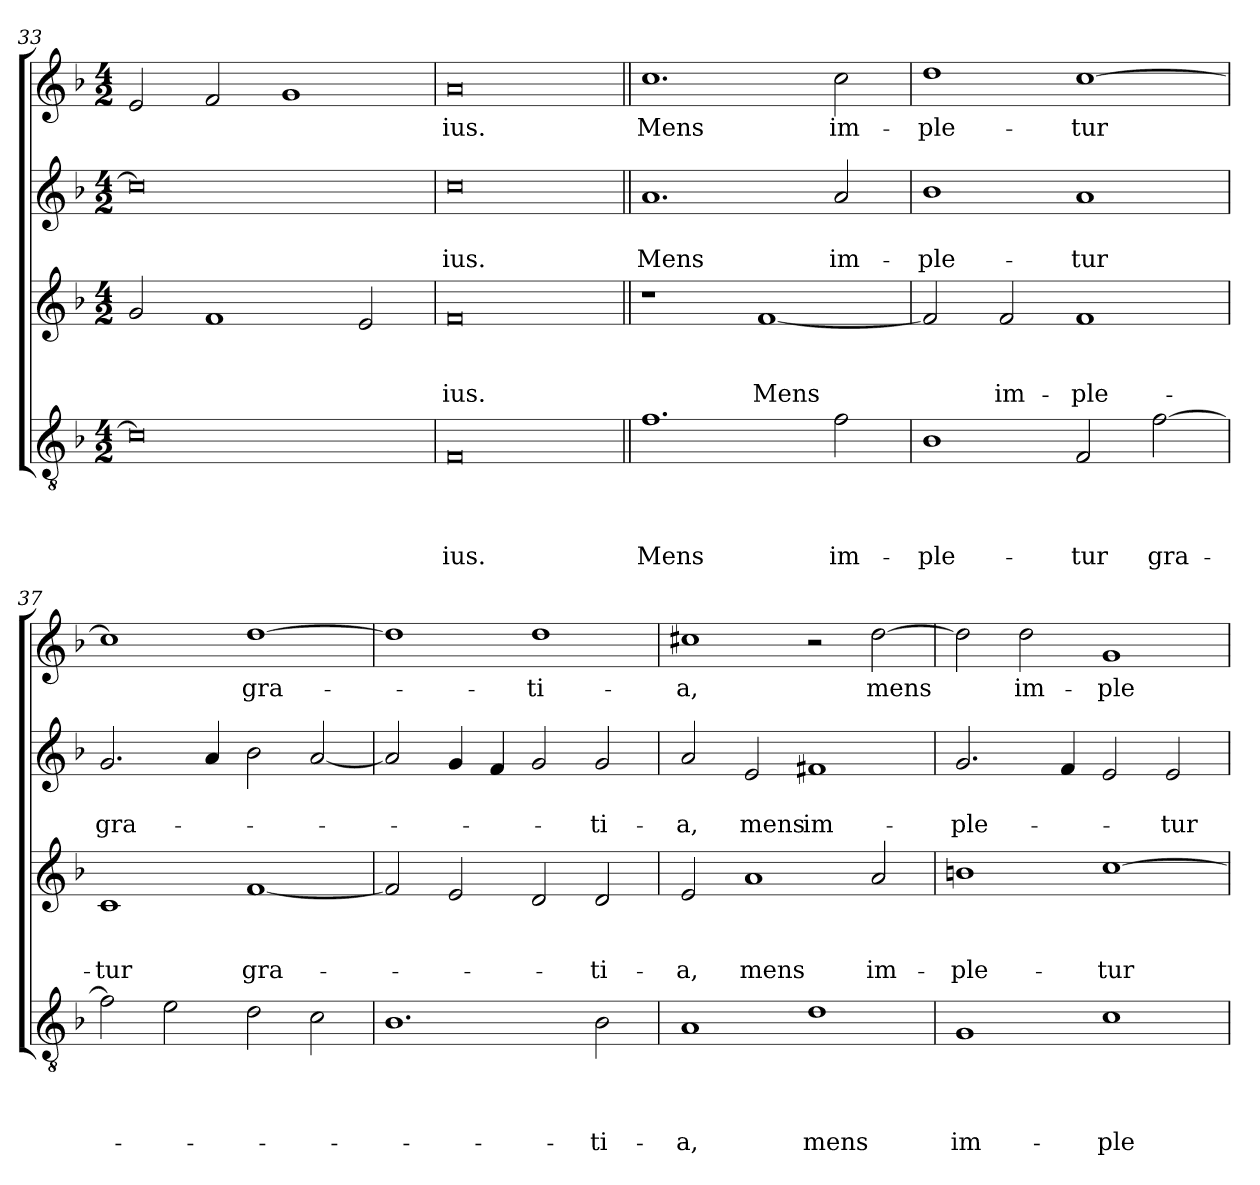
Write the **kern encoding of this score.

**kern	**text	**text	**text	**text	**kern	**text	**text	**text	**kern	**text	**text	**kern	**text
*part4	*part4	*part4	*part4	*part4	*part3	*part3	*part3	*part3	*part2	*part2	*part2	*part1	*part1
*staff4	*staff4	*staff4	*staff4	*staff4	*staff3	*staff3	*staff3	*staff3	*staff2	*staff2	*staff2	*staff1	*staff1
*clefGv2	*	*	*	*	*clefG2	*	*	*	*clefG2	*	*	*clefG2	*
*k[b-]	*	*	*	*	*k[b-]	*	*	*	*k[b-]	*	*	*k[b-]	*
*F:	*	*	*	*	*F:	*	*	*	*F:	*	*	*F:	*
*M4/2	*	*	*	*	*M4/2	*	*	*	*M4/2	*	*	*M4/2	*
=33	=33	=33	=33	=33	=33	=33	=33	=33	=33	=33	=33	=33	=33
0c]	.	.	.	.	2g/	.	.	.	0cc]	.	.	2e/	.
.	.	.	.	.	1f	.	.	.	.	.	.	2f/	.
.	.	.	.	.	.	.	.	.	.	.	.	1g	.
.	.	.	.	.	2e/	.	.	.	.	.	.	.	.
=34	=34	=34	=34	=34	=34	=34	=34	=34	=34	=34	=34	=34	=34
!	!	!	!	!LO:LY:b	!	!	!	!LO:LY:b	!	!	!LO:LY:b	!	!LO:LY:b
0F	.	.	.	-ius.	0f	.	.	-ius.	0cc	.	-ius.	0a	-ius.
=35||	=35||	=35||	=35||	=35||	=35||	=35||	=35||	=35||	=35||	=35||	=35||	=35||	=35||
!	!	!	!	!LO:LY:b	!	!	!	!	!	!	!LO:LY:b	!	!LO:LY:b
1.f	.	.	.	Mens	1r	.	.	.	1.a	.	Mens	1.cc	Mens
!	!	!	!	!	!	!	!	!LO:LY:b	!	!	!	!	!
.	.	.	.	.	[1f	.	.	Mens	.	.	.	.	.
!	!	!	!	!LO:LY:b	!	!	!	!	!	!	!LO:LY:b	!	!LO:LY:b
2f\	.	.	.	im-	.	.	.	.	2a/	.	im-	2cc\	im-
=36	=36	=36	=36	=36	=36	=36	=36	=36	=36	=36	=36	=36	=36
!	!	!	!	!LO:LY:b	!	!	!	!	!	!	!LO:LY:b	!	!LO:LY:b
1B-	.	.	.	-ple-	2f/]	.	.	.	1b-	.	-ple-	1dd	-ple-
!	!	!	!	!	!	!	!	!LO:LY:b	!	!	!	!	!
.	.	.	.	.	2f/	.	.	im-	.	.	.	.	.
!	!	!	!	!LO:LY:b	!	!	!	!LO:LY:b	!	!	!LO:LY:b	!	!LO:LY:b
2F/	.	.	.	-tur	1f	.	.	-ple-	1a	.	-tur	[1cc	-tur
!	!	!	!	!LO:LY:b	!	!	!	!	!	!	!	!	!
[2f\	.	.	.	gra-	.	.	.	.	.	.	.	.	.
!!LO:LB:g=z
=37	=37	=37	=37	=37	=37	=37	=37	=37	=37	=37	=37	=37	=37
!	!	!	!	!	!	!	!	!LO:LY:b	!	!	!LO:LY:b	!	!
2f\]	.	.	.	.	1c	.	.	-tur	2.g/	.	gra-	1cc]	.
2e\	.	.	.	.	.	.	.	.	.	.	.	.	.
.	.	.	.	.	.	.	.	.	4a/	.	.	.	.
!	!	!	!	!	!	!	!	!LO:LY:b	!	!	!	!	!LO:LY:b
2d\	.	.	.	.	[1f	.	.	gra-	2b-\	.	.	[1dd	gra-
2c\	.	.	.	.	.	.	.	.	[2a/	.	.	.	.
=38	=38	=38	=38	=38	=38	=38	=38	=38	=38	=38	=38	=38	=38
1.B-	.	.	.	.	2f/]	.	.	.	2a/]	.	.	1dd]	.
.	.	.	.	.	2e/	.	.	.	4g/	.	.	.	.
.	.	.	.	.	.	.	.	.	4f/	.	.	.	.
!	!	!	!	!	!	!	!	!	!	!	!	!	!LO:LY:b
.	.	.	.	.	2d/	.	.	.	2g/	.	.	1dd	-ti-
!	!	!	!	!LO:LY:b	!	!	!	!LO:LY:b	!	!	!LO:LY:b	!	!
2B-\	.	.	.	-ti-	2d/	.	.	-ti-	2g/	.	-ti-	.	.
=39	=39	=39	=39	=39	=39	=39	=39	=39	=39	=39	=39	=39	=39
!	!	!	!	!LO:LY:b	!	!	!	!LO:LY:b	!	!	!LO:LY:b	!	!LO:LY:b
1A	.	.	.	-a,	2e/	.	.	-a,	2a/	.	-a,	1cc#X	-a,
!	!	!	!	!	!	!	!	!LO:LY:b	!	!	!LO:LY:b	!	!
.	.	.	.	.	1a	.	.	mens	2e/	.	mens	.	.
!	!	!	!	!LO:LY:b	!	!	!	!	!	!	!LO:LY:b	!	!
1d	.	.	.	mens	.	.	.	.	1f#X	.	im-	2r	.
!	!	!	!	!	!	!	!	!LO:LY:b	!	!	!	!	!LO:LY:b
.	.	.	.	.	2a/	.	.	im-	.	.	.	[2dd\	mens
=40	=40	=40	=40	=40	=40	=40	=40	=40	=40	=40	=40	=40	=40
!	!	!	!	!LO:LY:b	!	!	!	!LO:LY:b	!	!	!LO:LY:b	!	!
1G	.	.	.	im-	1bn	.	.	-ple-	2.g/	.	-ple-	2dd\]	.
!	!	!	!	!	!	!	!	!	!	!	!	!	!LO:LY:b
.	.	.	.	.	.	.	.	.	.	.	.	2dd\	im-
.	.	.	.	.	.	.	.	.	4f/	.	.	.	.
!	!	!	!	!LO:LY:b	!	!	!	!LO:LY:b	!	!	!	!	!LO:LY:b
1c	.	.	.	-ple-	[1cc	.	.	-tur	2e/	.	.	1g	-ple-
!	!	!	!	!	!	!	!	!	!	!	!LO:LY:b	!	!
.	.	.	.	.	.	.	.	.	2e/	.	-tur	.	.
=	=	=	=	=	=	=	=	=	=	=	=	=	=
*-	*-	*-	*-	*-	*-	*-	*-	*-	*-	*-	*-	*-	*-
